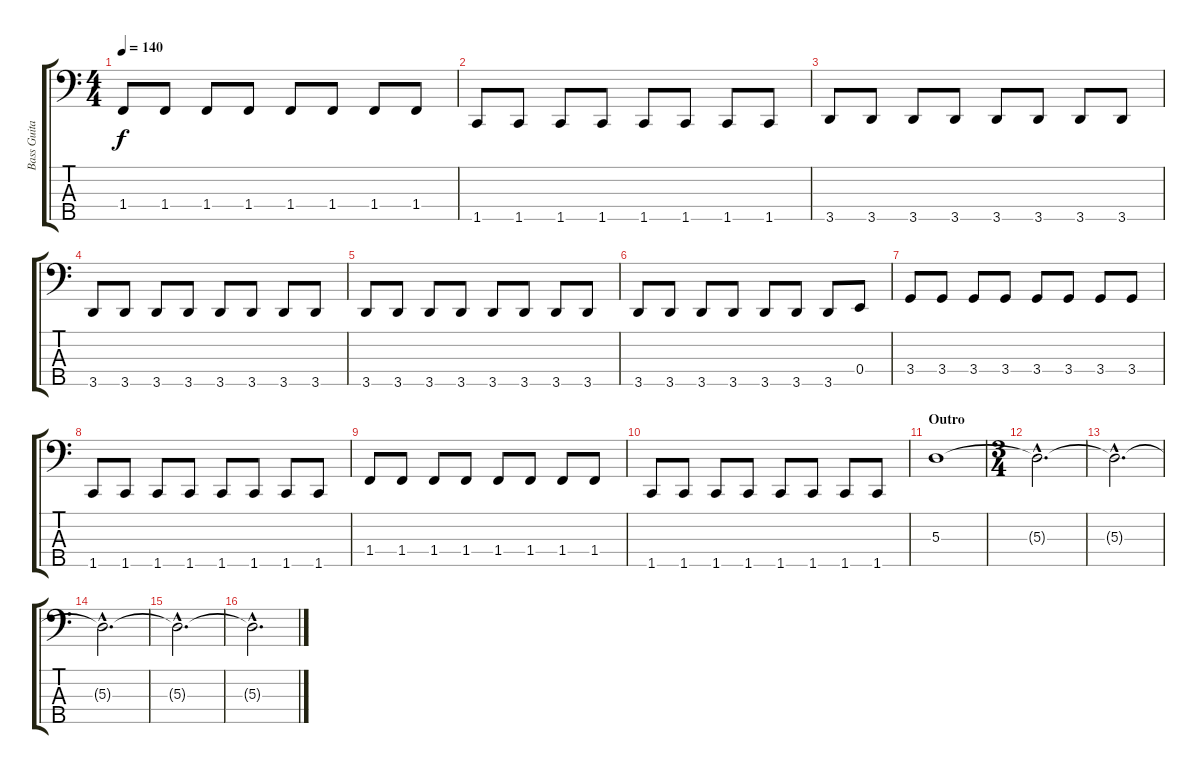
\track ("Bass Guitar" "Bass Guita") {instrument electricbasspick}
\staff {score tabs}
\tuning (G2 D2 A1 E1 B0) {hide}
\ts (4 4)
\tempo 140
\clef f4
\ks c
1.4.8{dy f} 1.4.8 1.4.8 1.4.8 1.4.8 1.4.8 1.4.8 1.4.8 |
1.5.8 1.5.8 1.5.8 1.5.8 1.5.8 1.5.8 1.5.8 1.5.8 |
3.5.8 3.5.8 3.5.8 3.5.8 3.5.8 3.5.8 3.5.8 3.5.8 |
3.5.8 3.5.8 3.5.8 3.5.8 3.5.8 3.5.8 3.5.8 3.5.8 |
3.5.8 3.5.8 3.5.8 3.5.8 3.5.8 3.5.8 3.5.8 3.5.8 |
3.5.8 3.5.8 3.5.8 3.5.8 3.5.8 3.5.8 3.5.8 0.4.8 |
3.4.8 3.4.8 3.4.8 3.4.8 3.4.8 3.4.8 3.4.8 3.4.8 |
1.5.8 1.5.8 1.5.8 1.5.8 1.5.8 1.5.8 1.5.8 1.5.8 |
1.4.8 1.4.8 1.4.8 1.4.8 1.4.8 1.4.8 1.4.8 1.4.8 |
1.5.8 1.5.8 1.5.8 1.5.8 1.5.8 1.5.8 1.5.8 1.5.8 |
\section ("" "Outro")
5.3.1 |
\ts (3 4)
5.3{hac t}.2{d} |
5.3{hac t}.2{d} |
5.3{hac t}.2{d} |
5.3{hac t}.2{d} |
5.3{hac t}.2{d volume 0}
